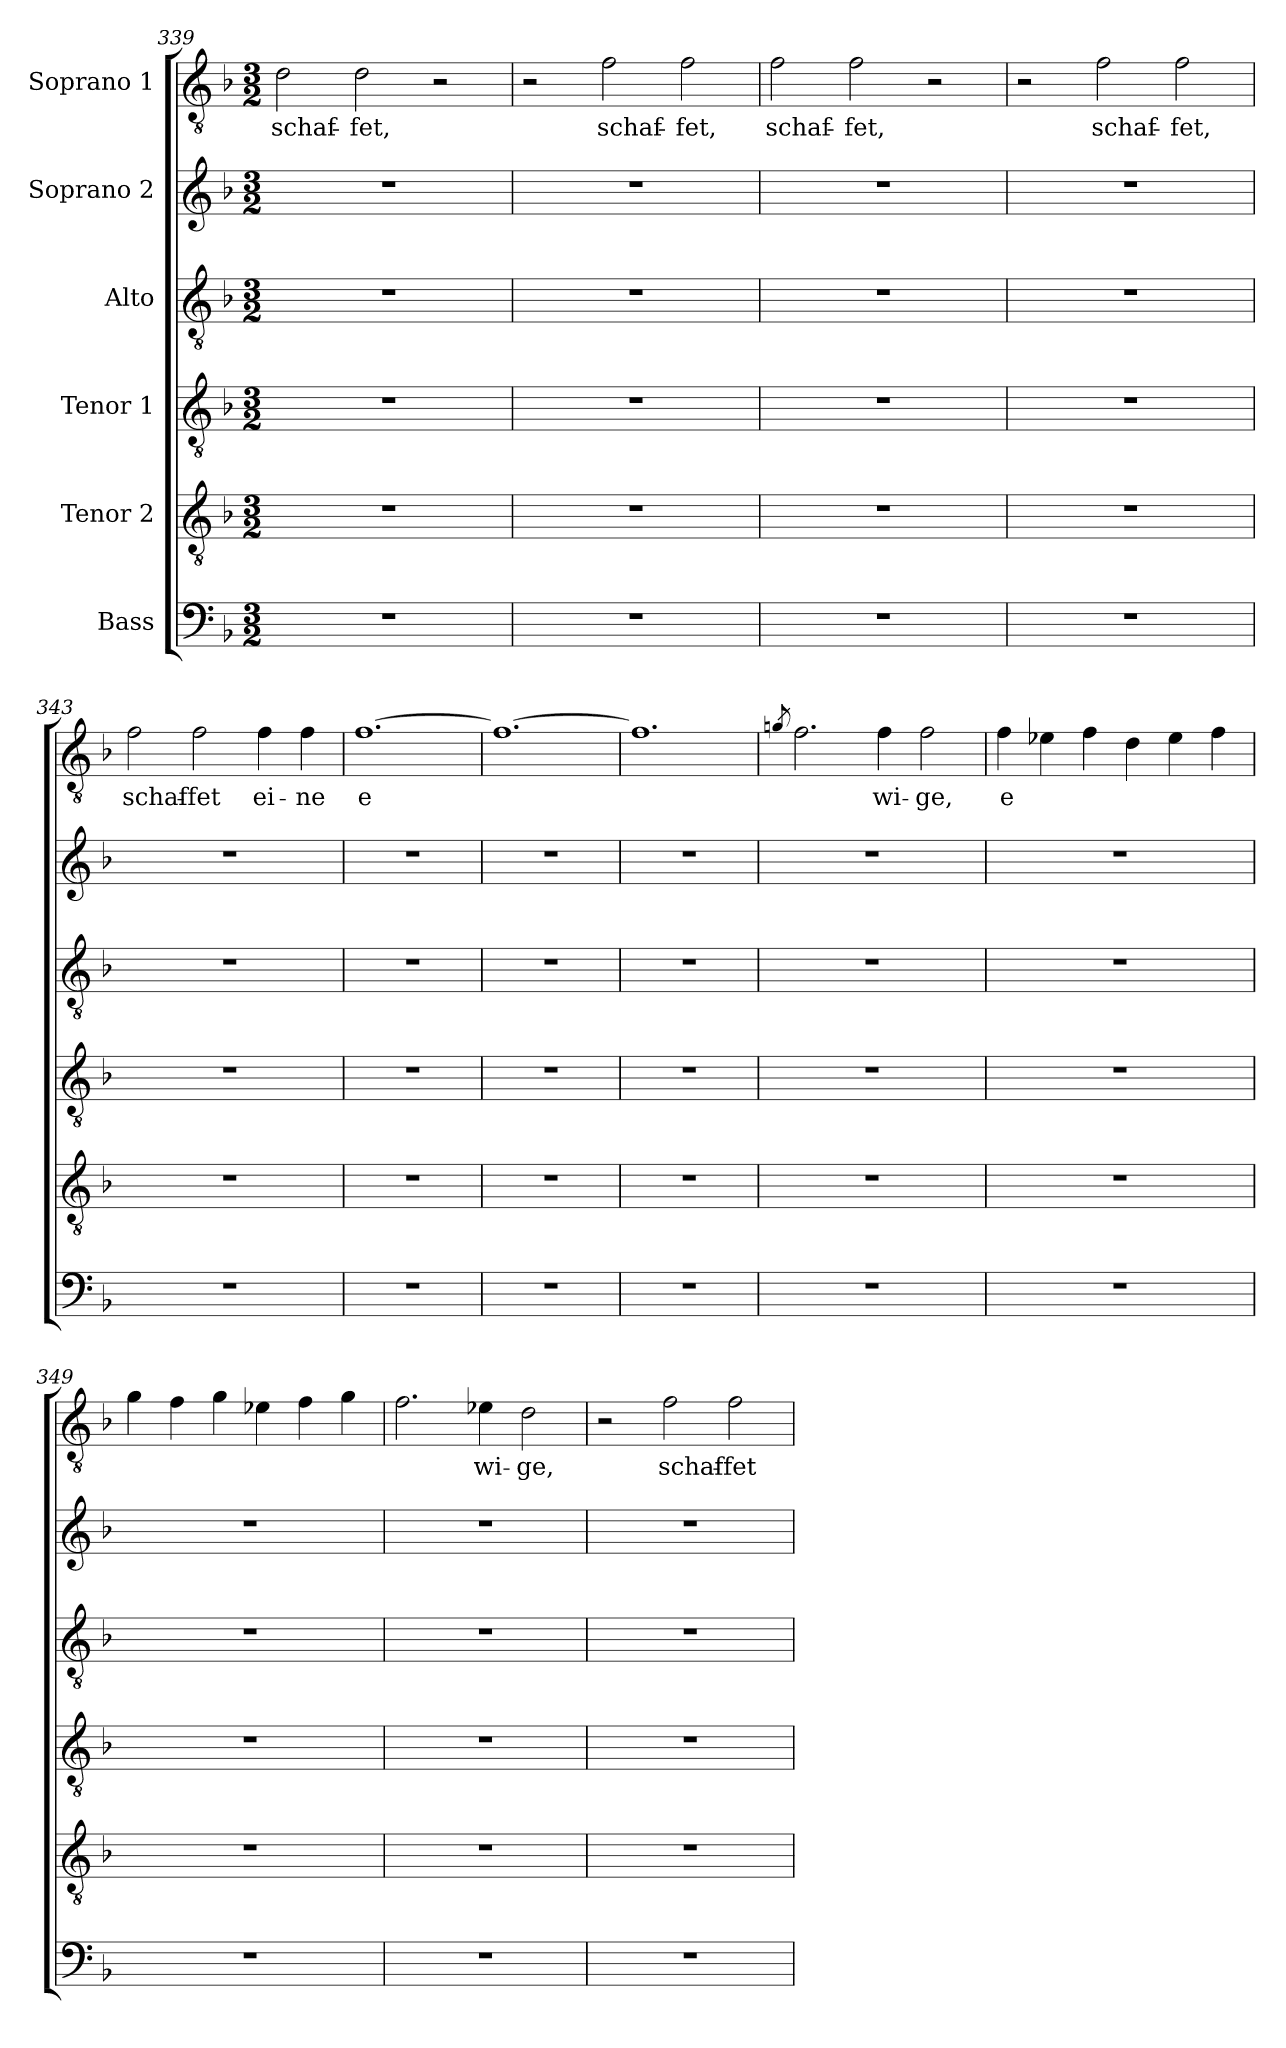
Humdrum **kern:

**kern	**kern	**kern	**kern	**kern	**kern	**text
*part6	*part5	*part4	*part3	*part2	*part1	*part1
*staff6	*staff5	*staff4	*staff3	*staff2	*staff1	*staff1
*I"Bass	*I"Tenor 2	*I"Tenor 1	*I"Alto	*I"Soprano 2	*I"Soprano 1	*
*clefF4	*clefGv2	*clefGv2	*clefGv2	*clefG2	*clefGv2	*
*k[b-]	*k[b-]	*k[b-]	*k[b-]	*k[b-]	*k[b-]	*
*F:	*F:	*F:	*F:	*F:	*F:	*
*M3/2	*M3/2	*M3/2	*M3/2	*M3/2	*M3/2	*
=339	=339	=339	=339	=339	=339	=339
!	!	!	!	!	!	!LO:LY:b:cj
1.r	1.r	1.r	1.r	1.r	2d\	schaf-
!	!	!	!	!	!	!LO:LY:b:cj
.	.	.	.	.	2d\	-fet,
.	.	.	.	.	2r	.
!!LO:LB:g=z
=340	=340	=340	=340	=340	=340	=340
1.r	1.r	1.r	1.r	1.r	2r	.
!	!	!	!	!	!	!LO:LY:b:cj
.	.	.	.	.	2f\	schaf-
!	!	!	!	!	!	!LO:LY:b:cj
.	.	.	.	.	2f\	-fet,
=341	=341	=341	=341	=341	=341	=341
!	!	!	!	!	!	!LO:LY:b:cj
1.r	1.r	1.r	1.r	1.r	2f\	schaf-
!	!	!	!	!	!	!LO:LY:b:cj
.	.	.	.	.	2f\	-fet,
.	.	.	.	.	2r	.
=342	=342	=342	=342	=342	=342	=342
1.r	1.r	1.r	1.r	1.r	2r	.
!	!	!	!	!	!	!LO:LY:b:cj
.	.	.	.	.	2f\	schaf-
!	!	!	!	!	!	!LO:LY:b:cj
.	.	.	.	.	2f\	-fet,
=343	=343	=343	=343	=343	=343	=343
!	!	!	!	!	!	!LO:LY:b:cj
1.r	1.r	1.r	1.r	1.r	2f\	schaf-
!	!	!	!	!	!	!LO:LY:b:cj
.	.	.	.	.	2f\	-fet
!	!	!	!	!	!	!LO:LY:b:cj
.	.	.	.	.	4f\	ei-
!	!	!	!	!	!	!LO:LY:b:cj
.	.	.	.	.	4f\	-ne
=344	=344	=344	=344	=344	=344	=344
!	!	!	!	!	!	!LO:LY:b:cj
1.r	1.r	1.r	1.r	1.r	[>1.f	e-
=345	=345	=345	=345	=345	=345	=345
!	!	!	!	!	!	!LO:LY:b:cj
1.r	1.r	1.r	1.r	1.r	1.f_>	--
=346	=346	=346	=346	=346	=346	=346
!	!	!	!	!	!	!LO:LY:b:cj
1.r	1.r	1.r	1.r	1.r	1.f]	--
!!LO:PB:g=z
=347	=347	=347	=347	=347	=347	=347
.	.	.	.	.	8qgn/	.
!	!	!	!	!	!	!LO:LY:b:cj
1.r	1.r	1.r	1.r	1.r	2.f\	--
!	!	!	!	!	!	!LO:LY:b:cj
.	.	.	.	.	4f\	-wi-
!	!	!	!	!	!	!LO:LY:b:cj
.	.	.	.	.	2f\	-ge,
=348	=348	=348	=348	=348	=348	=348
!	!	!	!	!	!	!LO:LY:b:cj
1.r	1.r	1.r	1.r	1.r	4f\	e-
!	!	!	!	!	!	!LO:LY:b:cj
.	.	.	.	.	4e-X\	--
!	!	!	!	!	!	!LO:LY:b:cj
.	.	.	.	.	4f\	--
!	!	!	!	!	!	!LO:LY:b:cj
.	.	.	.	.	4d\	--
!	!	!	!	!	!	!LO:LY:b:cj
.	.	.	.	.	4e-\	--
!	!	!	!	!	!	!LO:LY:b:cj
.	.	.	.	.	4f\	--
=349	=349	=349	=349	=349	=349	=349
!	!	!	!	!	!	!LO:LY:b:cj
1.r	1.r	1.r	1.r	1.r	4g\	--
!	!	!	!	!	!	!LO:LY:b:cj
.	.	.	.	.	4f\	--
!	!	!	!	!	!	!LO:LY:b:cj
.	.	.	.	.	4g\	--
!	!	!	!	!	!	!LO:LY:b:cj
.	.	.	.	.	4e-X\	--
!	!	!	!	!	!	!LO:LY:b:cj
.	.	.	.	.	4f\	--
!	!	!	!	!	!	!LO:LY:b:cj
.	.	.	.	.	4g\	--
=350	=350	=350	=350	=350	=350	=350
!	!	!	!	!	!	!LO:LY:b:cj
1.r	1.r	1.r	1.r	1.r	2.f\	--
!	!	!	!	!	!	!LO:LY:b:cj
.	.	.	.	.	4e-X\	-wi-
!	!	!	!	!	!	!LO:LY:b:cj
.	.	.	.	.	2d\	-ge,
=351	=351	=351	=351	=351	=351	=351
1.r	1.r	1.r	1.r	1.r	2r	.
!	!	!	!	!	!	!LO:LY:b:cj
.	.	.	.	.	2f\	schaf-
!	!	!	!	!	!	!LO:LY:b:cj
.	.	.	.	.	2f\	-fet
=	=	=	=	=	=	=
*-	*-	*-	*-	*-	*-	*-
